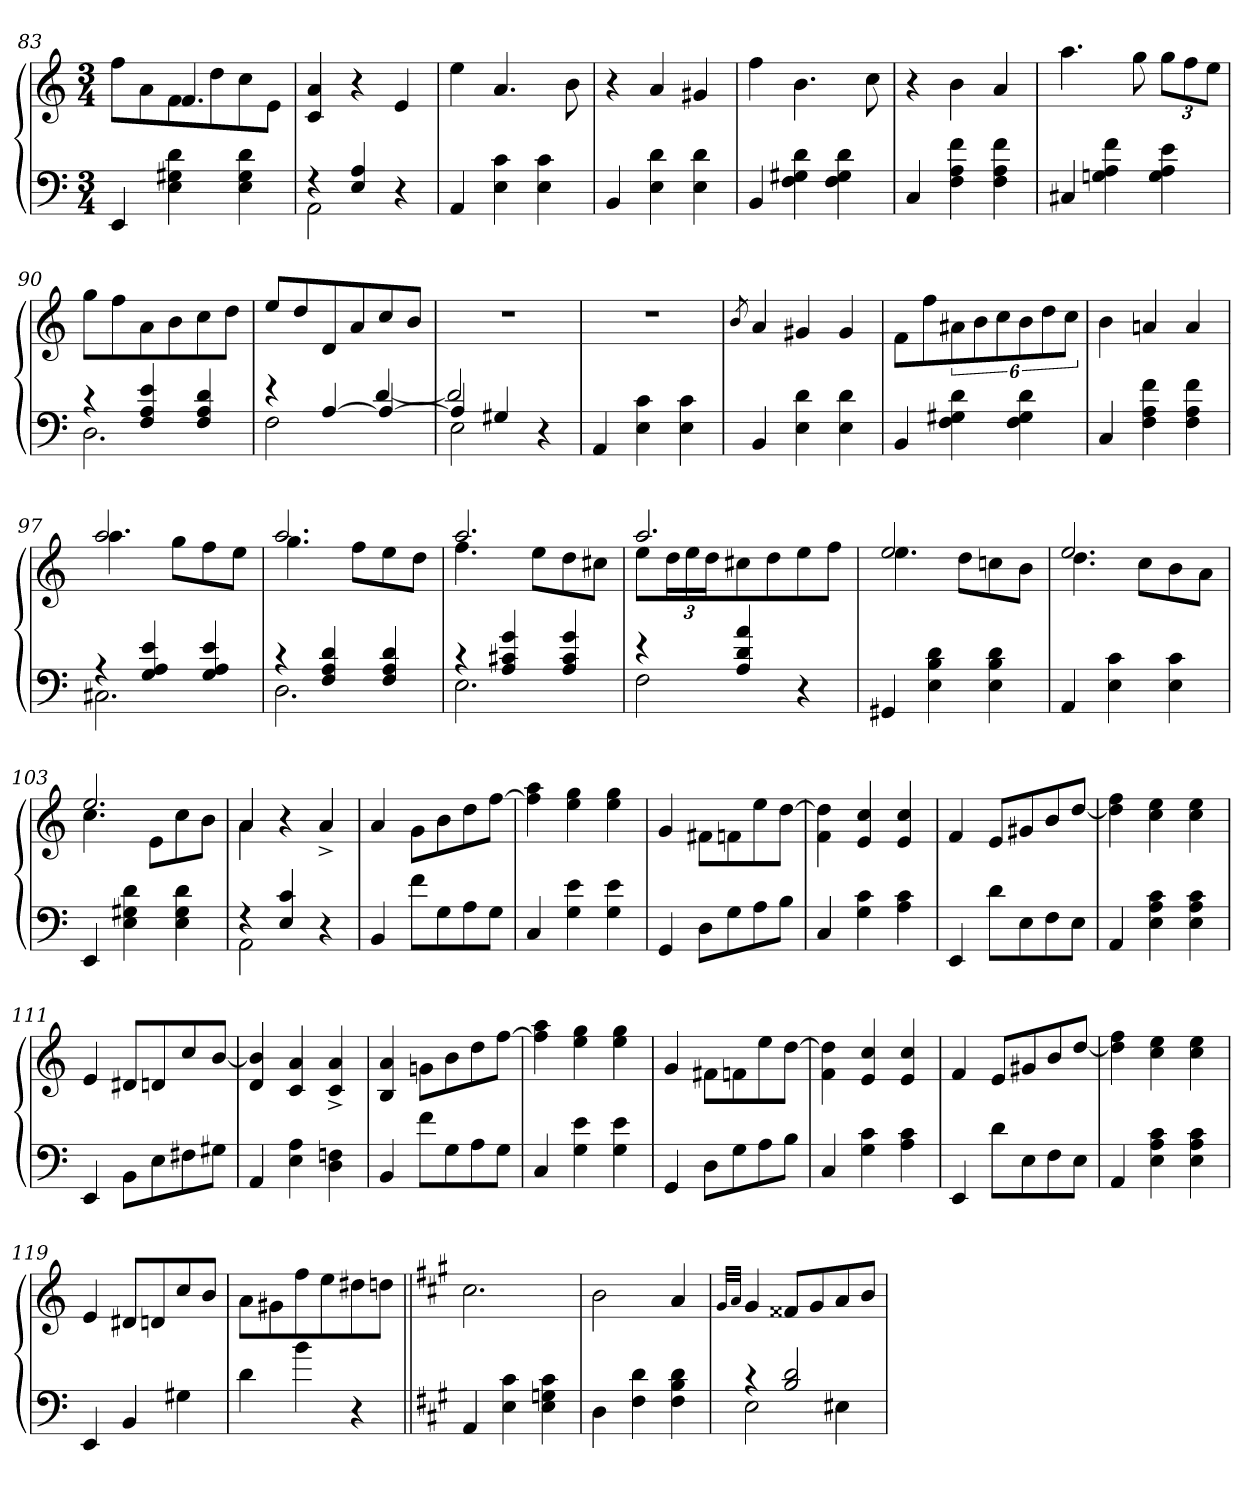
**kern	**kern
*part2	*part1
*staff2	*staff1
*clefF4	*clefG2
*k[]	*k[]
*M3/4	*M3/4
=83	=83
*	*^
4EE/	8ff\L	4ryy
.	8a\	.
4E\ 4G#X\ 4d\	8f\	4.f/
.	8dd\	.
4E\ 4G#\ 4d\	8cc\	.
.	8e\J	8ryy
*	*v	*v
=84	=84
*^	*
4r	2AA\	4c/ 4a/
4E/ 4A/	.	4r
4r	4ryy	4e/
*v	*v	*
=85	=85
4AA/	4ee\
4E\ 4c\	4.a/
4E\ 4c\	.
.	8b\
=86	=86
4BB/	4r
4E\ 4d\	4a/
4E\ 4d\	4g#X/
=87	=87
4BB/	4ff\
4F\ 4G#X\ 4d\	4.b\
4F\ 4G#\ 4d\	.
.	8cc\
=88	=88
4C/	4r
4F\ 4A\ 4f\	4b\
4F\ 4A\ 4f\	4a/
=89	=89
4C#X/	4.aa\
4Gn\ 4A\ 4f\	.
.	8gg\
4G\ 4A\ 4e\	12gg\L
.	12ff\
.	12ee\J
=90	=90
*^	*
4r	2.D\	8gg\L
.	.	8ff\
4F/ 4A/ 4e/	.	8a\
.	.	8b\
4F/ 4A/ 4d/	.	8cc\
.	.	8dd\J
=91	=91	=91
4r	2F\	8ee/L
.	.	8dd/
[4A/	.	8d/
.	.	8a/
4A/_	[4d/	8cc/
.	.	8b/J
=92	=92	=92
*	*^	*
4A/]	2E\	2d/]	2.r
4G#X/	.	.	.
4r	4ryy	4ryy	.
*v	*v	*v	*
=93	=93
4AA/	2.r
4E\ 4c\	.
4E\ 4c\	.
=94	=94
.	8qb/
4BB/	4a/
4E\ 4d\	4g#X/
4E\ 4d\	4g#/
=95	=95
4BB/	8f\L
.	8ff\
4F\ 4G#X\ 4d\	12a#X\
.	12b\
.	12cc\
4F\ 4G#\ 4d\	12b\
.	12dd\
.	12cc\J
=96	=96
4C/	4b\
4F\ 4A\ 4f\	4an/
4F\ 4A\ 4f\	4a/
=97	=97
*^	*^
4r	2.C#X\	2.aa/	4.aa\
4G/ 4A/ 4e/	.	.	.
.	.	.	8gg\L
4G/ 4A/ 4e/	.	.	8ff\
.	.	.	8ee\J
=98	=98	=98	=98
4r	2.D\	2.aa/	4.gg\
4F/ 4A/ 4d/	.	.	.
.	.	.	8ff\L
4F/ 4A/ 4d/	.	.	8ee\
.	.	.	8dd\J
=99	=99	=99	=99
4r	2.E\	2.aa/	4.ff\
4A/ 4c#X/ 4g/	.	.	.
.	.	.	8ee\L
4A/ 4c#/ 4g/	.	.	8dd\
.	.	.	8cc#X\J
=100	=100	=100	=100
4r	2F\	2.aa/	8ee\L
.	.	.	24dd\L
.	.	.	24ee\
.	.	.	24dd\J
4A/ 4d/ 4a/	.	.	8cc#X\
.	.	.	8dd\
4r	4ryy	.	8ee\
.	.	.	8ff\J
*v	*v	*	*
=101	=101	=101
4GG#X/	2.ee/	4.ee\
4E\ 4B\ 4d\	.	.
.	.	8dd\L
4E\ 4B\ 4d\	.	8ccn\
.	.	8b\J
=102	=102	=102
4AA/	2.ee/	4.dd\
4E\ 4c\	.	.
.	.	8cc\L
4E\ 4c\	.	8b\
.	.	8a\J
=103	=103	=103
4EE/	2.ee/	4.cc\
4E\ 4G#X\ 4d\	.	.
.	.	8e\L
4E\ 4G#\ 4d\	.	8cc\
.	.	8b\J
=104	=104	=104
*^	*	*
4r	2AA\	4a/	4a\
4E/ 4c/	.	4r	2ryy
4r	4ryy	4a^>/	.
*v	*v	*	*
*	*v	*v
=105	=105
4BB/	4a/
8f\L	8g\L
8G\	8b\
8A\	8dd\
8G\J	[8ff\J
=106	=106
4C/	4ff\] 4aa\
4G\ 4e\	4ee\ 4gg\
4G\ 4e\	4ee\ 4gg\
=107	=107
4GG/	4g/
8D\L	8f#X\L
8G\	8fn\
8A\	8ee\
8B\J	[8dd\J
=108	=108
4C/	4f\ 4dd\]
4G\ 4c\	4e/ 4cc/
4A\ 4c\	4e/ 4cc/
=109	=109
4EE/	4f/
8d\L	8e/L
8E\	8g#X/
8F\	8b/
8E\J	[8dd/J
=110	=110
4AA/	4dd\] 4ff\
4E\ 4A\ 4c\	4cc\ 4ee\
4E\ 4A\ 4c\	4cc\ 4ee\
=111	=111
4EE/	4e/
8BB\L	8d#X/L
8E\	8dn/
8F#X\	8cc/
8G#X\J	[8b/J
=112	=112
4AA/	4d/ 4b/]
4E\ 4A\	4c/ 4a/
4D\ 4Fn\	4c/^> 4a/^>
=113	=113
4BB/	4B/ 4a/
8f\L	8gn\L
8G\	8b\
8A\	8dd\
8G\J	[8ff\J
=114	=114
4C/	4ff\] 4aa\
4G\ 4e\	4ee\ 4gg\
4G\ 4e\	4ee\ 4gg\
=115	=115
4GG/	4g/
8D\L	8f#X\L
8G\	8fn\
8A\	8ee\
8B\J	[8dd\J
=116	=116
4C/	4f\ 4dd\]
4G\ 4c\	4e/ 4cc/
4A\ 4c\	4e/ 4cc/
=117	=117
4EE/	4f/
8d\L	8e/L
8E\	8g#X/
8F\	8b/
8E\J	[8dd/J
=118	=118
4AA/	4dd\] 4ff\
4E\ 4A\ 4c\	4cc\ 4ee\
4E\ 4A\ 4c\	4cc\ 4ee\
=119	=119
4EE/	4e/
4BB/	8d#X/L
.	8dn/
4G#X\	8cc/
.	8b/J
=120	=120
4d\	8a\L
.	8g#X\
4b\	8ff\
.	8ee\
4r	8dd#X\
.	8ddn\J
=121||	=121||
*k[f#c#g#]	*k[f#c#g#]
4AA/	2.cc#\
4E\ 4c#\	.
4E\ 4Gn\ 4c#\	.
=122	=122
4D\	2b\
4F#\ 4d\	.
4F#\ 4B\ 4d\	4a/
=123	=123
.	32qg#/LLL
.	32qa/JJJ
*^	*
4r	2E\	4g#/
2B/ 2d/	.	8f##X/L
.	.	8g#/
.	4E#X\	8a/
.	.	8b/J
*v	*v	*
=	=
*-	*-
